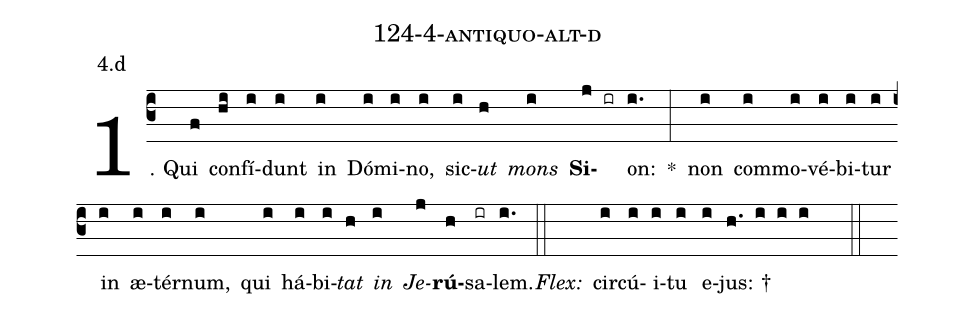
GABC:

name: 124-4-antiquo-alt-d;
annotation: 4.d;
%%
(c3)1. Qui(f) con(hi)fí(i)dunt(i) in(i) Dó(i)mi(i)no,(i) sic(i)<i>ut</i>(h) <i>mons</i>(i) <b>Si</b>(j ir)on:(i.) *(:) non(i) com(i)mo(i)vé(i)bi(i)tur(i) in(i) æ(i)tér(i)num,(i) qui(i) há(i)bi(i)<i>tat</i>(h) <i>in</i>(i) <i>Je</i>(j)<b>rú</b>(h)sa(ir)lem.(i.) (::)
<i>Flex:</i>()  cir(i)cú(i)i(i)tu(i) e(i)jus: †(h. i i i  ::)
